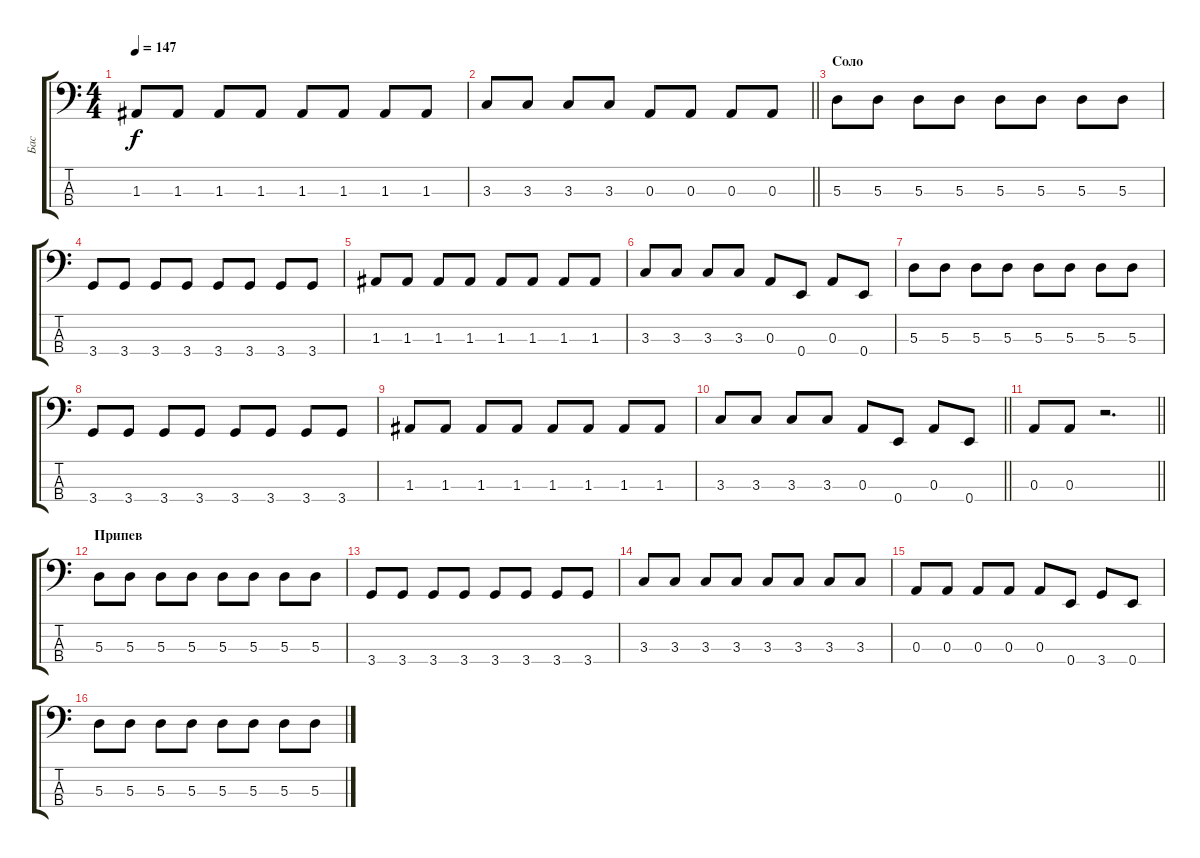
\track ("Бас" "Бас") {instrument electricbassfinger}
\staff {score tabs}
\tuning (G2 D2 A1 E1) {hide}
\ts (4 4)
\tempo 147
\clef f4
\ks c
1.3.8{dy f} 1.3.8 1.3.8 1.3.8 1.3.8 1.3.8 1.3.8 1.3.8 |
\barLineRight lightlight
3.3.8 3.3.8 3.3.8 3.3.8 0.3.8 0.3.8 0.3.8 0.3.8 |
\section ("" "Соло")
5.3.8 5.3.8 5.3.8 5.3.8 5.3.8 5.3.8 5.3.8 5.3.8 |
3.4.8 3.4.8 3.4.8 3.4.8 3.4.8 3.4.8 3.4.8 3.4.8 |
1.3.8 1.3.8 1.3.8 1.3.8 1.3.8 1.3.8 1.3.8 1.3.8 |
3.3.8 3.3.8 3.3.8 3.3.8 0.3.8 0.4.8 0.3.8 0.4.8 |
5.3.8 5.3.8 5.3.8 5.3.8 5.3.8 5.3.8 5.3.8 5.3.8 |
3.4.8 3.4.8 3.4.8 3.4.8 3.4.8 3.4.8 3.4.8 3.4.8 |
1.3.8 1.3.8 1.3.8 1.3.8 1.3.8 1.3.8 1.3.8 1.3.8 |
\barLineRight lightlight
3.3.8 3.3.8 3.3.8 3.3.8 0.3.8 0.4.8 0.3.8 0.4.8 |
\barLineRight lightlight
0.3.8 0.3.8 r.2{d} |
\section ("" "Припев")
5.3.8 5.3.8 5.3.8 5.3.8 5.3.8 5.3.8 5.3.8 5.3.8 |
3.4.8 3.4.8 3.4.8 3.4.8 3.4.8 3.4.8 3.4.8 3.4.8 |
3.3.8 3.3.8 3.3.8 3.3.8 3.3.8 3.3.8 3.3.8 3.3.8 |
0.3.8 0.3.8 0.3.8 0.3.8 0.3.8 0.4.8 3.4.8 0.4.8 |
5.3.8 5.3.8 5.3.8 5.3.8 5.3.8 5.3.8 5.3.8 5.3.8
